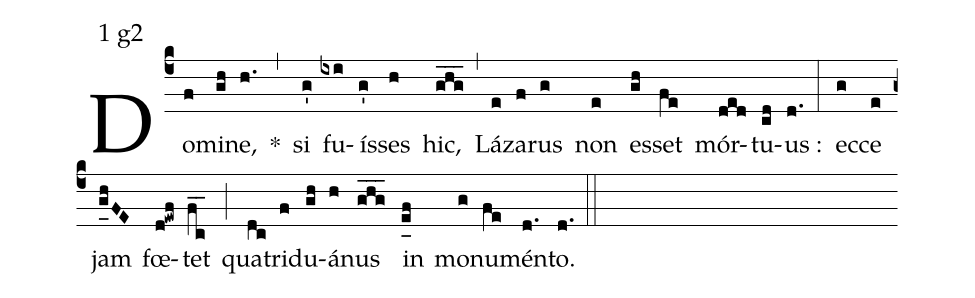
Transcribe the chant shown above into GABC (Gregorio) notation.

mode:1 g2;
%%
(c4) Do(f)mi(gh)ne,(h.) *(,) si(g') fu(ixi)ís(g')ses(h) hic,(ghg___) (,) Lá(e)za(f)rus(g) non(e) es(gh)set(fe) mór(ded)tu(cd)us :(d.) (:) ec(g)ce(e) jam(g_[uh:l]hFE) fœ(d!ewf)tet(fc__) (;) qua(dc)tri(f)du(gh)á(h)nus(ghg___) in(e_[uh:l]f) mo(g)nu(fe)mén(d.)to.(d.) (::)
